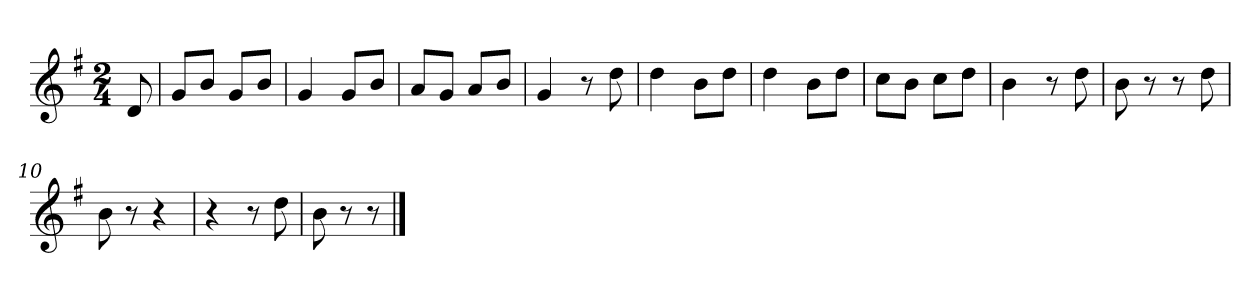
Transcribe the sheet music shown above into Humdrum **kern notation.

**kern
*part1
*staff1
*k[f#]
*M2/4
*MM120
=
8d
=1
8gL
8bJ
8gL
8bJ
=2
4g
8gL
8bJ
=3
8aL
8gJ
8aL
8bJ
=4
4g
8r
8dd
=5
4dd
8bL
8ddJ
=6
4dd
8bL
8ddJ
=7
8ccL
8bJ
8ccL
8ddJ
=8
4b
8r
8dd
=9
8b
8r
8r
8dd
=10
8b
8r
4r
=11
4r
8r
8dd
=12
8b
8r
8r
==
*-
